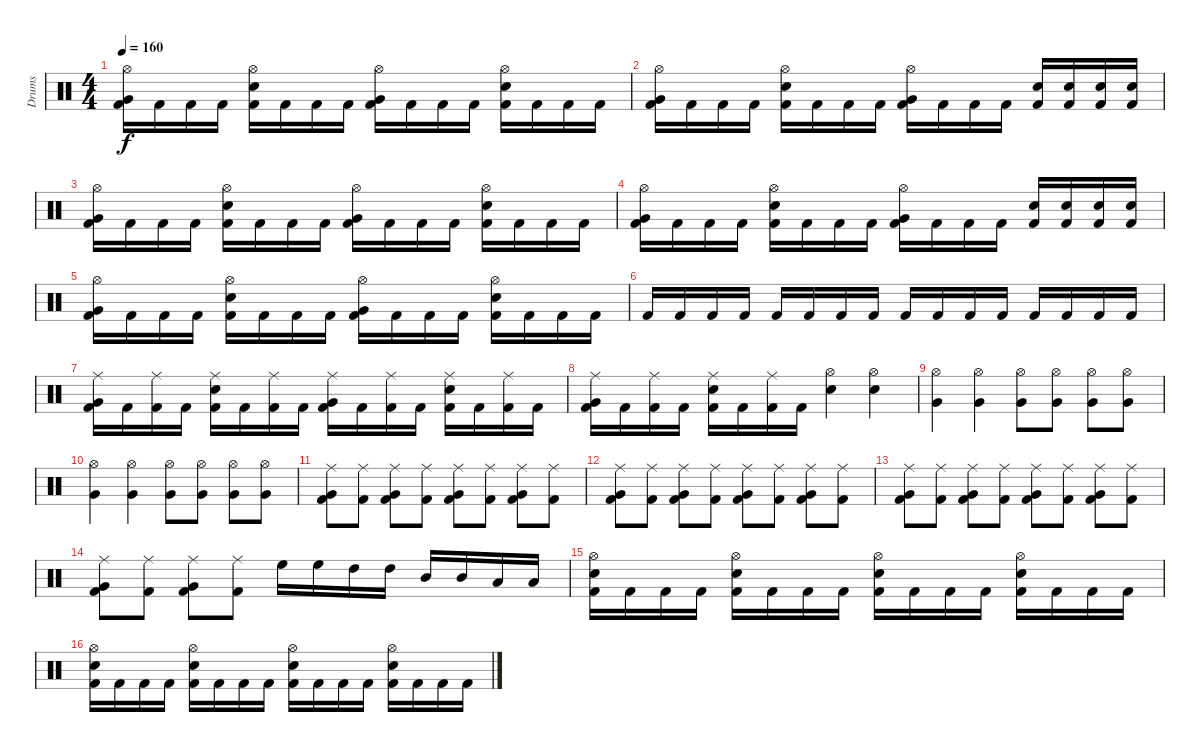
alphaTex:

\track ("Drums" "Drums") {instrument percussion}
\staff {score}
\articulation defaults
\ts (4 4)
\tempo 160
\clef neutral
\ks c
("Hi-Hat (open)" "Very Low Tom (hit)" "Kick (hit) 2").16{dy f} "Kick (hit) 2".16 "Kick (hit) 2".16 "Kick (hit) 2".16 ("Hi-Hat (open)" "Snare (hit) 2" "Kick (hit) 2").16 "Kick (hit) 2".16 "Kick (hit) 2".16 "Kick (hit) 2".16 ("Hi-Hat (open)" "Very Low Tom (hit)" "Kick (hit) 2").16 "Kick (hit) 2".16 "Kick (hit) 2".16 "Kick (hit) 2".16 ("Hi-Hat (open)" "Snare (hit) 2" "Kick (hit) 2").16 "Kick (hit) 2".16 "Kick (hit) 2".16 "Kick (hit) 2".16 |
("Hi-Hat (open)" "Very Low Tom (hit)" "Kick (hit) 2").16 "Kick (hit) 2".16 "Kick (hit) 2".16 "Kick (hit) 2".16 ("Hi-Hat (open)" "Snare (hit) 2" "Kick (hit) 2").16 "Kick (hit) 2".16 "Kick (hit) 2".16 "Kick (hit) 2".16 ("Hi-Hat (open)" "Very Low Tom (hit)" "Kick (hit) 2").16 "Kick (hit) 2".16 "Kick (hit) 2".16 "Kick (hit) 2".16 ("Snare (hit) 2" "Kick (hit) 2").16 ("Snare (hit) 2" "Kick (hit) 2").16 ("Snare (hit) 2" "Kick (hit) 2").16 ("Snare (hit) 2" "Kick (hit) 2").16 |
("Hi-Hat (open)" "Very Low Tom (hit)" "Kick (hit) 2").16 "Kick (hit) 2".16 "Kick (hit) 2".16 "Kick (hit) 2".16 ("Hi-Hat (open)" "Snare (hit) 2" "Kick (hit) 2").16 "Kick (hit) 2".16 "Kick (hit) 2".16 "Kick (hit) 2".16 ("Hi-Hat (open)" "Very Low Tom (hit)" "Kick (hit) 2").16 "Kick (hit) 2".16 "Kick (hit) 2".16 "Kick (hit) 2".16 ("Hi-Hat (open)" "Snare (hit) 2" "Kick (hit) 2").16 "Kick (hit) 2".16 "Kick (hit) 2".16 "Kick (hit) 2".16 |
("Hi-Hat (open)" "Very Low Tom (hit)" "Kick (hit) 2").16 "Kick (hit) 2".16 "Kick (hit) 2".16 "Kick (hit) 2".16 ("Hi-Hat (open)" "Snare (hit) 2" "Kick (hit) 2").16 "Kick (hit) 2".16 "Kick (hit) 2".16 "Kick (hit) 2".16 ("Hi-Hat (open)" "Very Low Tom (hit)" "Kick (hit) 2").16 "Kick (hit) 2".16 "Kick (hit) 2".16 "Kick (hit) 2".16 ("Snare (hit) 2" "Kick (hit) 2").16 ("Snare (hit) 2" "Kick (hit) 2").16 ("Snare (hit) 2" "Kick (hit) 2").16 ("Snare (hit) 2" "Kick (hit) 2").16 |
("Hi-Hat (open)" "Very Low Tom (hit)" "Kick (hit) 2").16 "Kick (hit) 2".16 "Kick (hit) 2".16 "Kick (hit) 2".16 ("Hi-Hat (open)" "Snare (hit) 2" "Kick (hit) 2").16 "Kick (hit) 2".16 "Kick (hit) 2".16 "Kick (hit) 2".16 ("Hi-Hat (open)" "Very Low Tom (hit)" "Kick (hit) 2").16 "Kick (hit) 2".16 "Kick (hit) 2".16 "Kick (hit) 2".16 ("Hi-Hat (open)" "Snare (hit) 2" "Kick (hit) 2").16 "Kick (hit) 2".16 "Kick (hit) 2".16 "Kick (hit) 2".16 |
"Kick (hit) 2".16 "Kick (hit) 2".16 "Kick (hit) 2".16 "Kick (hit) 2".16 "Kick (hit) 2".16 "Kick (hit) 2".16 "Kick (hit) 2".16 "Kick (hit) 2".16 "Kick (hit) 2".16 "Kick (hit) 2".16 "Kick (hit) 2".16 "Kick (hit) 2".16 "Kick (hit) 2".16 "Kick (hit) 2".16 "Kick (hit) 2".16 "Kick (hit) 2".16 |
("Ride (middle)" "Very Low Tom (hit)" "Kick (hit) 2").16 "Kick (hit) 2".16 ("Ride (middle)" "Kick (hit) 2").16 "Kick (hit) 2".16 ("Ride (middle)" "Snare (hit) 2" "Kick (hit) 2").16 "Kick (hit) 2".16 ("Ride (middle)" "Kick (hit) 2").16 "Kick (hit) 2".16 ("Ride (middle)" "Very Low Tom (hit)" "Kick (hit) 2").16 "Kick (hit) 2".16 ("Ride (middle)" "Kick (hit) 2").16 "Kick (hit) 2".16 ("Ride (middle)" "Snare (hit) 2" "Kick (hit) 2").16 "Kick (hit) 2".16 ("Ride (middle)" "Kick (hit) 2").16 "Kick (hit) 2".16 |
("Ride (middle)" "Very Low Tom (hit)" "Kick (hit) 2").16 "Kick (hit) 2".16 ("Ride (middle)" "Kick (hit) 2").16 "Kick (hit) 2".16 ("Ride (middle)" "Snare (hit) 2" "Kick (hit) 2").16 "Kick (hit) 2".16 ("Ride (middle)" "Kick (hit) 2").16 "Kick (hit) 2".16 ("Hi-Hat (open)" "Snare (hit) 2").4 ("Hi-Hat (open)" "Snare (hit) 2").4 |
("Hi-Hat (open)" "Very Low Tom (hit)").4 ("Hi-Hat (open)" "Very Low Tom (hit)").4 ("Hi-Hat (open)" "Very Low Tom (hit)").8 ("Hi-Hat (open)" "Very Low Tom (hit)").8 ("Hi-Hat (open)" "Very Low Tom (hit)").8 ("Hi-Hat (open)" "Very Low Tom (hit)").8 |
("Hi-Hat (open)" "Very Low Tom (hit)").4 ("Hi-Hat (open)" "Very Low Tom (hit)").4 ("Hi-Hat (open)" "Very Low Tom (hit)").8 ("Hi-Hat (open)" "Very Low Tom (hit)").8 ("Hi-Hat (open)" "Very Low Tom (hit)").8 ("Hi-Hat (open)" "Very Low Tom (hit)").8 |
("Ride (middle)" "Very Low Tom (hit)" "Kick (hit) 2").8 ("Ride (middle)" "Kick (hit) 2").8 ("Ride (middle)" "Very Low Tom (hit)" "Kick (hit) 2").8 ("Ride (middle)" "Kick (hit) 2").8 ("Ride (middle)" "Very Low Tom (hit)" "Kick (hit) 2").8 ("Ride (middle)" "Kick (hit) 2").8 ("Ride (middle)" "Very Low Tom (hit)" "Kick (hit) 2").8 ("Ride (middle)" "Kick (hit) 2").8 |
("Ride (middle)" "Very Low Tom (hit)" "Kick (hit) 2").8 ("Ride (middle)" "Kick (hit) 2").8 ("Ride (middle)" "Very Low Tom (hit)" "Kick (hit) 2").8 ("Ride (middle)" "Kick (hit) 2").8 ("Ride (middle)" "Very Low Tom (hit)" "Kick (hit) 2").8 ("Ride (middle)" "Kick (hit) 2").8 ("Ride (middle)" "Very Low Tom (hit)" "Kick (hit) 2").8 ("Ride (middle)" "Kick (hit) 2").8 |
("Ride (middle)" "Very Low Tom (hit)" "Kick (hit) 2").8 ("Ride (middle)" "Kick (hit) 2").8 ("Ride (middle)" "Very Low Tom (hit)" "Kick (hit) 2").8 ("Ride (middle)" "Kick (hit) 2").8 ("Ride (middle)" "Very Low Tom (hit)" "Kick (hit) 2").8 ("Ride (middle)" "Kick (hit) 2").8 ("Ride (middle)" "Very Low Tom (hit)" "Kick (hit) 2").8 ("Ride (middle)" "Kick (hit) 2").8 |
("Ride (middle)" "Very Low Tom (hit)" "Kick (hit) 2").8 ("Ride (middle)" "Kick (hit) 2").8 ("Ride (middle)" "Very Low Tom (hit)" "Kick (hit) 2").8 ("Ride (middle)" "Kick (hit) 2").8 "High Floor Tom (hit)".16 "High Floor Tom (hit)".16 "High Tom (hit)".16 "High Tom (hit)".16 "Mid Tom (hit)".16 "Mid Tom (hit)".16 "Low Tom (hit)".16 "Low Tom (hit)".16 |
("Hi-Hat (open)" "Snare (hit) 2" "Kick (hit) 2").16 "Kick (hit) 2".16 "Kick (hit) 2".16 "Kick (hit) 2".16 ("Hi-Hat (open)" "Snare (hit) 2" "Kick (hit) 2").16 "Kick (hit) 2".16 "Kick (hit) 2".16 "Kick (hit) 2".16 ("Hi-Hat (open)" "Snare (hit) 2" "Kick (hit) 2").16 "Kick (hit) 2".16 "Kick (hit) 2".16 "Kick (hit) 2".16 ("Hi-Hat (open)" "Snare (hit) 2" "Kick (hit) 2").16 "Kick (hit) 2".16 "Kick (hit) 2".16 "Kick (hit) 2".16 |
("Hi-Hat (open)" "Snare (hit) 2" "Kick (hit) 2").16 "Kick (hit) 2".16 "Kick (hit) 2".16 "Kick (hit) 2".16 ("Hi-Hat (open)" "Snare (hit) 2" "Kick (hit) 2").16 "Kick (hit) 2".16 "Kick (hit) 2".16 "Kick (hit) 2".16 ("Hi-Hat (open)" "Snare (hit) 2" "Kick (hit) 2").16 "Kick (hit) 2".16 "Kick (hit) 2".16 "Kick (hit) 2".16 ("Hi-Hat (open)" "Snare (hit) 2" "Kick (hit) 2").16 "Kick (hit) 2".16 "Kick (hit) 2".16 "Kick (hit) 2".16
